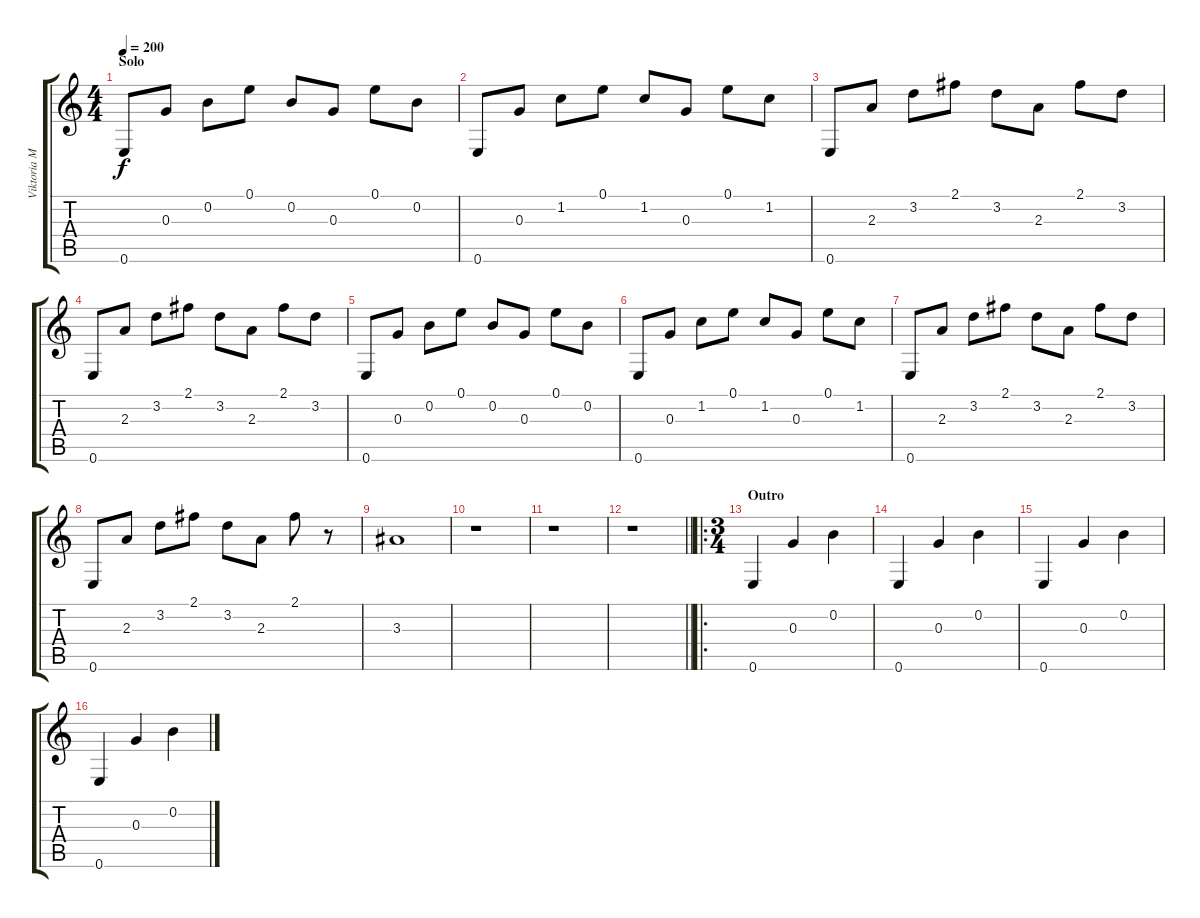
\track ("Viktoria Morgan" "Viktoria M") {instrument acousticguitarnylon}
\staff {score tabs}
\tuning (E4 B3 G3 D3 A2 E2) {hide}
\ts (4 4)
\section ("" "Solo")
\tempo 200
\clef g2
\ks c
0.6.8{dy f} 0.3.8 0.2.8 0.1.8 0.2.8 0.3.8 0.1.8 0.2.8 |
0.6.8 0.3.8 1.2.8 0.1.8 1.2.8 0.3.8 0.1.8 1.2.8 |
0.6.8 2.3.8 3.2.8 2.1.8 3.2.8 2.3.8 2.1.8 3.2.8 |
0.6.8 2.3.8 3.2.8 2.1.8 3.2.8 2.3.8 2.1.8 3.2.8 |
0.6.8 0.3.8 0.2.8 0.1.8 0.2.8 0.3.8 0.1.8 0.2.8 |
0.6.8 0.3.8 1.2.8 0.1.8 1.2.8 0.3.8 0.1.8 1.2.8 |
0.6.8 2.3.8 3.2.8 2.1.8 3.2.8 2.3.8 2.1.8 3.2.8 |
0.6.8 2.3.8 3.2.8 2.1.8 3.2.8 2.3.8 2.1.8 r.8 |
3.3.1 |
r.1 |
r.1 |
\barLineRight lightlight
r.1 |
\ro
\ts (3 4)
\section ("" "Outro")
0.6.4 0.3.4 0.2.4 |
0.6.4 0.3.4 0.2.4 |
0.6.4 0.3.4 0.2.4 |
0.6.4 0.3.4 0.2.4
